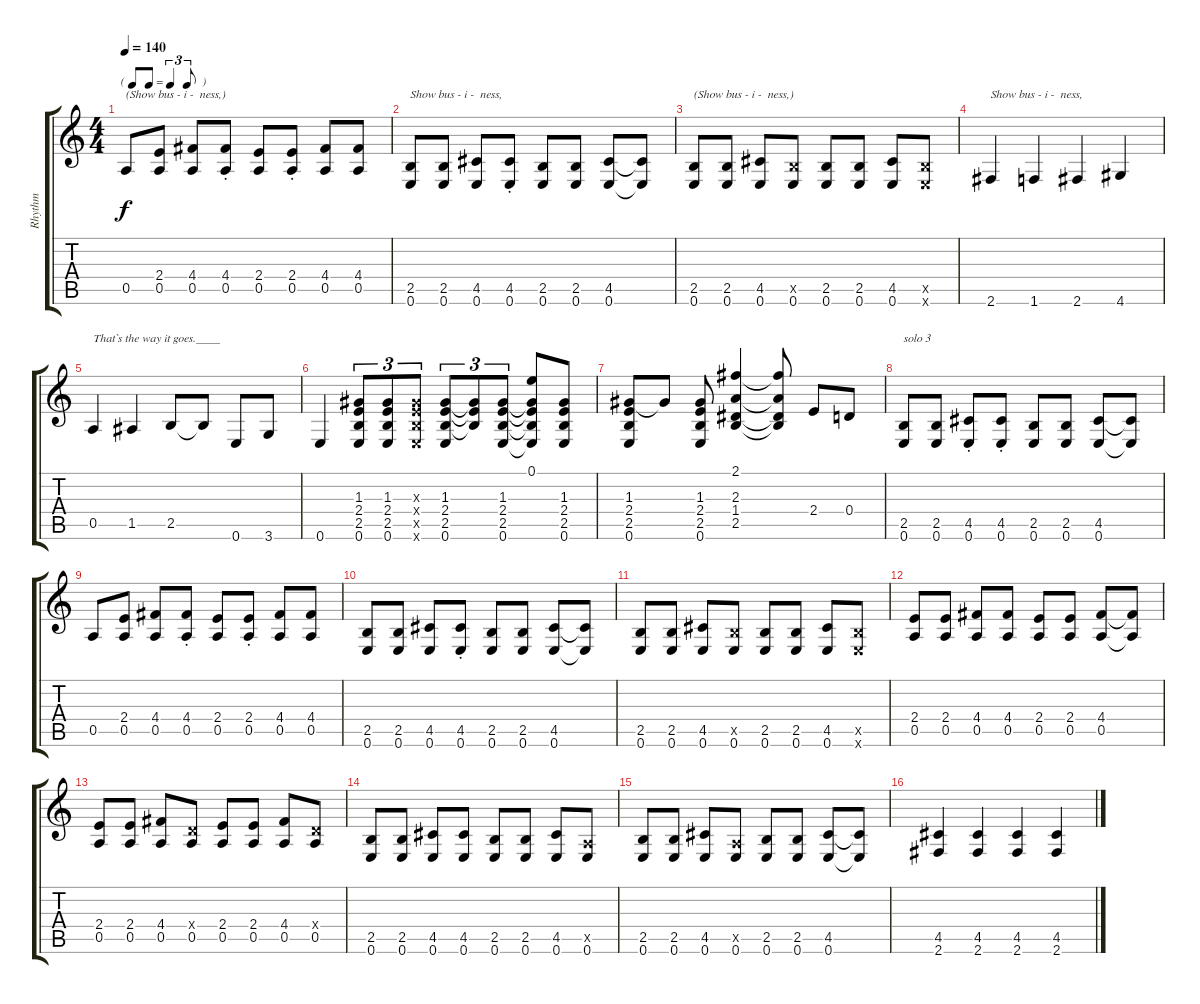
\track ("Rhythm" "Rhythm") {instrument overdrivenguitar}
\staff {score tabs}
\tuning (E4 B3 G3 D3 A2 E2) {hide}
\ts (4 4)
\tf triplet8th
\tempo 140
\clef g2
\ks c
0.5.8{txt "(Show bus - i -  ness,)" dy f} (2.4 0.5).8 (4.4 0.5).8 (4.4{st} 0.5).8 (2.4 0.5).8 (2.4{st} 0.5{st}).8 (4.4 0.5).8 (4.4 0.5).8 |
(2.5 0.6).8{txt "Show bus - i -  ness,"} (2.5 0.6).8 (4.5 0.6).8 (4.5{st} 0.6{st}).8 (2.5 0.6).8 (2.5 0.6).8 (4.5 0.6).8 (4.5{t} 0.6{t}).8 |
(2.5 0.6).8{txt "(Show bus - i -  ness,)"} (2.5 0.6).8 (4.5 0.6).8 (2.5{x} 0.6).8 (2.5 0.6).8 (2.5 0.6).8 (4.5 0.6).8 (2.5{x} 0.6{x}).8 |
2.6.4{txt "Show bus - i -  ness,"} 1.6.4 2.6.4 4.6.4 |
0.5.4{txt "That`s the way it goes.____"} 1.5.4 2.5.8 2.5{t}.8 0.6.8 3.6.8 |
0.6.4 (1.3 2.4 2.5 0.6).8{tu (3 2)} (1.3 2.4 2.5 0.6).8{tu (3 2)} (1.3{x} 2.4{x} 2.5{x} 0.6{x}).8{tu (3 2)} (1.3 2.4 2.5 0.6).8{tu (3 2)} (1.3{t} 2.4{t} 2.5{t}).8{tu (3 2)} (1.3 2.4 2.5 0.6).8{tu (3 2)} (0.1 1.3{t} 2.4{t} 2.5{t} 0.6{t}).8 (1.3 2.4 2.5 0.6).8 |
(1.3 2.4 2.5 0.6).8 1.3{t}.8 (1.3 2.4 2.5 0.6).8 (2.1 2.3 1.4 2.5).4 (2.1{t} 2.3{t} 1.4{t} 2.5{t}).8 2.4.8 0.4.8 |
(2.5 0.6).8{txt "solo 3"} (2.5 0.6).8 (4.5{st} 0.6{st}).8 (4.5{st} 0.6{st}).8 (2.5 0.6).8 (2.5 0.6).8 (4.5 0.6).8 (4.5{t} 0.6{t}).8 |
0.5.8 (2.4 0.5).8 (4.4 0.5).8 (4.4{st} 0.5).8 (2.4 0.5).8 (2.4{st} 0.5{st}).8 (4.4 0.5).8 (4.4 0.5).8 |
(2.5 0.6).8 (2.5 0.6).8 (4.5 0.6).8 (4.5{st} 0.6{st}).8 (2.5 0.6).8 (2.5 0.6).8 (4.5 0.6).8 (4.5{t} 0.6{t}).8 |
(2.5 0.6).8 (2.5 0.6).8 (4.5 0.6).8 (2.5{x} 0.6).8 (2.5 0.6).8 (2.5 0.6).8 (4.5 0.6).8 (2.5{x} 0.6{x}).8 |
(2.4 0.5).8 (2.4 0.5).8 (4.4 0.5).8 (4.4 0.5).8 (2.4 0.5).8 (2.4 0.5).8 (4.4 0.5).8 (4.4{t} 0.5{t}).8 |
(2.4 0.5).8 (2.4 0.5).8 (4.4 0.5).8 (0.4{x} 0.5).8 (2.4 0.5).8 (2.4 0.5).8 (4.4 0.5).8 (0.4{x} 0.5).8 |
(2.5 0.6).8 (2.5 0.6).8 (4.5 0.6).8 (4.5 0.6).8 (2.5 0.6).8 (2.5 0.6).8 (4.5 0.6).8 (0.5{x} 0.6).8 |
(2.5 0.6).8 (2.5 0.6).8 (4.5 0.6).8 (0.5{x} 0.6).8 (2.5 0.6).8 (2.5 0.6).8 (4.5 0.6).8 (4.5{t} 0.6{t}).8 |
(4.5 2.6).4 (4.5 2.6).4 (4.5 2.6).4 (4.5 2.6).4
